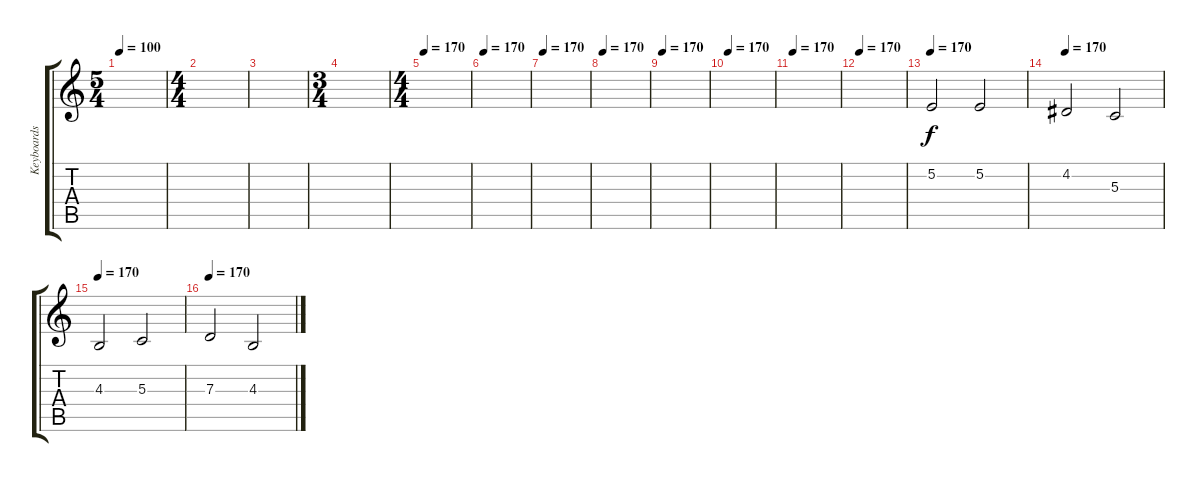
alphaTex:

\track ("Keyboards" "Keyboards") {instrument churchorgan}
\staff {score tabs}
\tuning (E4 B3 G3 D3 A2 E2) {hide}
\ts (5 4)
\tempo 100
\clef g2
\ks c
|
\ts (4 4)
|
|
\ts (3 4)
|
\ts (4 4)
\tempo 170
|
\tempo 170
|
\tempo 170
|
\tempo 170
|
\tempo 170
|
\tempo 170
|
\tempo 170
|
\tempo 170
|
\tempo 170
5.2.2 5.2.2 |
\tempo 170
4.2.2 5.3.2 |
\tempo 170
4.3.2 5.3.2 |
\tempo 170
7.3.2 4.3.2
